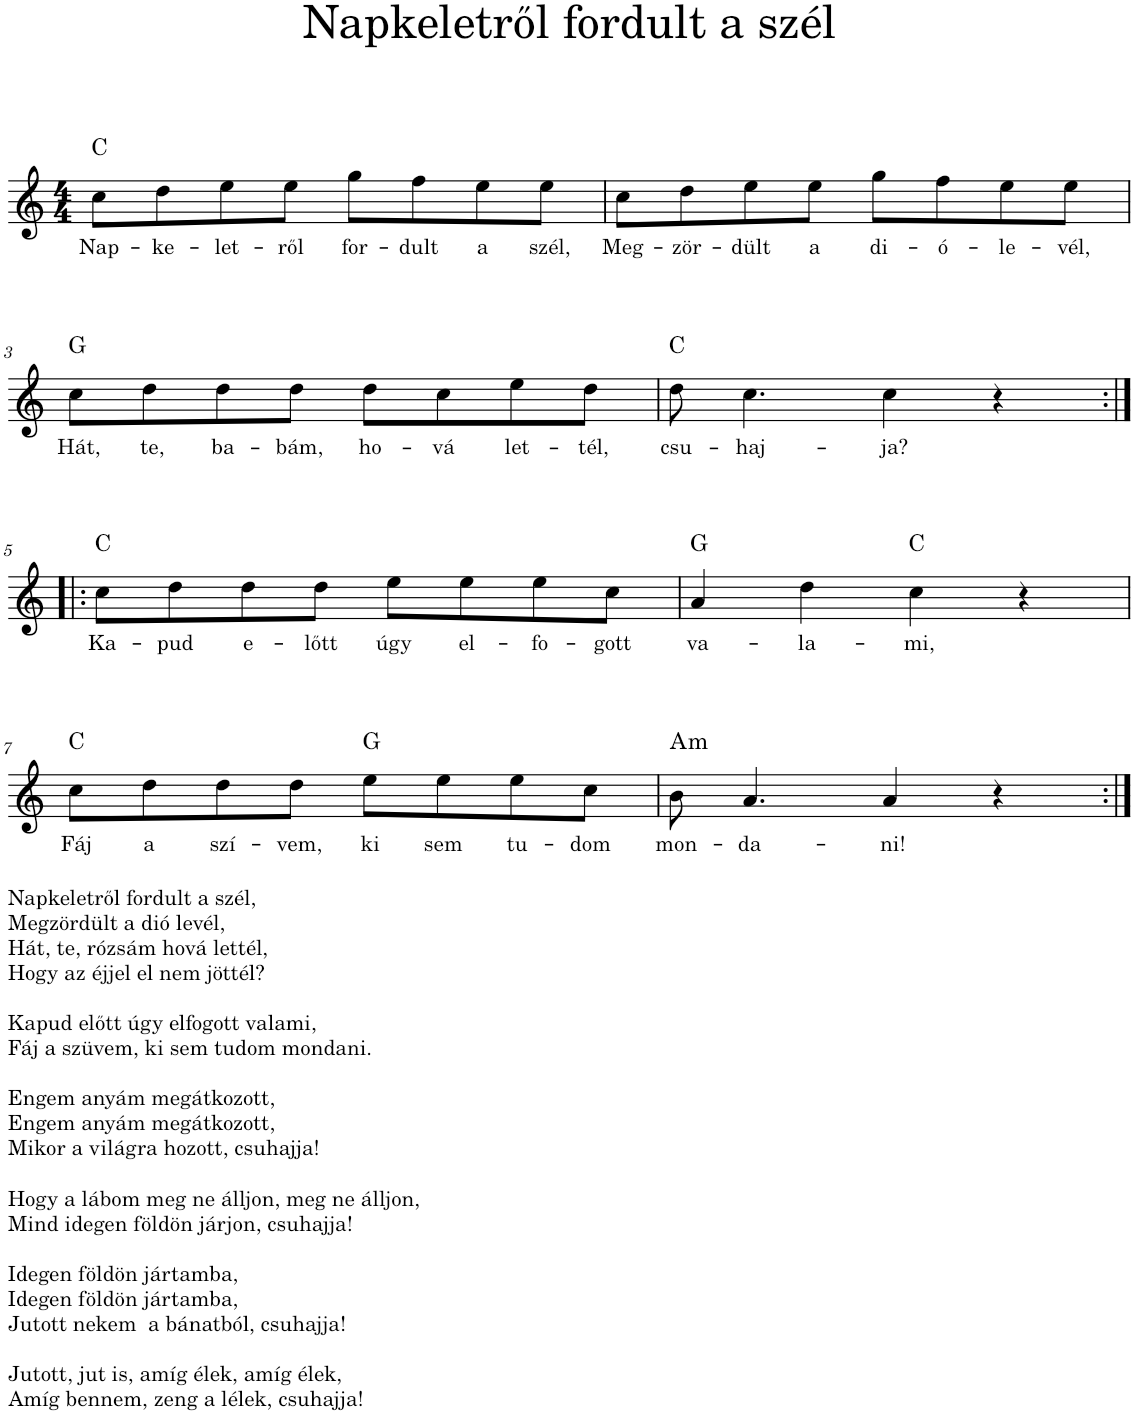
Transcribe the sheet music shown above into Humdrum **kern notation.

**kern	**text	**harte
*part1	*part1	*part1
*staff1	*staff1	*
*I"Piano	*	*
*I'Pno.	*	*
*clefG2	*	*
*k[]	*	*
*M4/4	*	*
=1	=1	=1
!	!LO:LY:b	!
8cc\L	Nap-	C:maj
!	!LO:LY:b	!
8dd\	-ke-	.
!	!LO:LY:b	!
8ee\	-let-	.
!	!LO:LY:b	!
8ee\J	-ről	.
!	!LO:LY:b	!
8gg\L	for-	.
!	!LO:LY:b	!
8ff\	-dult	.
!	!LO:LY:b	!
8ee\	a	.
!	!LO:LY:b	!
8ee\J	szél,	.
=2	=2	=2
!	!LO:LY:b	!
8cc\L	Meg-	.
!	!LO:LY:b	!
8dd\	-zör-	.
!	!LO:LY:b	!
8ee\	-dült	.
!	!LO:LY:b	!
8ee\J	a	.
!	!LO:LY:b	!
8gg\L	di-	.
!	!LO:LY:b	!
8ff\	-ó-	.
!	!LO:LY:b	!
8ee\	-le-	.
!	!LO:LY:b	!
8ee\J	-vél,	.
!!LO:LB:g=z
=3	=3	=3
!	!LO:LY:b	!
8cc\L	Hát,	G:maj
!	!LO:LY:b	!
8dd\	te,	.
!	!LO:LY:b	!
8dd\	ba-	.
!	!LO:LY:b	!
8dd\J	-bám,	.
!	!LO:LY:b	!
8dd\L	ho-	.
!	!LO:LY:b	!
8cc\	-vá	.
!	!LO:LY:b	!
8ee\	let-	.
!	!LO:LY:b	!
8dd\J	-tél,	.
=4	=4	=4
!	!LO:LY:b	!
8dd\	csu-	C:maj
!	!LO:LY:b	!
4.cc\	-haj-	.
!	!LO:LY:b	!
4cc\	-ja?	.
4r	.	.
!!LO:LB:g=z
=5:|!|:	=5:|!|:	=5:|!|:
!	!LO:LY:b	!
8cc\L	Ka-	C:maj
!	!LO:LY:b	!
8dd\	-pud	.
!	!LO:LY:b	!
8dd\	e-	.
!	!LO:LY:b	!
8dd\J	-lőtt	.
!	!LO:LY:b	!
8ee\L	úgy	.
!	!LO:LY:b	!
8ee\	el-	.
!	!LO:LY:b	!
8ee\	-fo-	.
!	!LO:LY:b	!
8cc\J	-gott	.
=6	=6	=6
!	!LO:LY:b	!
4a/	va-	G:maj
!	!LO:LY:b	!
4dd\	-la-	.
!	!LO:LY:b	!
4cc\	-mi,	C:maj
4r	.	.
!!LO:LB:g=z
=7	=7	=7
!LO:TX:b:t=Napkeletről fordult a szél,	!	!
!LO:TX:b:t=Megzördült a dió levél,	!	!
!LO:TX:b:t=Hát, te, rózsám hová lettél,	!	!
!LO:TX:b:t=Hogy az éjjel el nem jöttél?	!	!
!LO:TX:b:t=Kapud előtt úgy elfogott valami,	!	!
!LO:TX:b:t=Fáj a szüvem, ki sem tudom mondani.	!	!
!LO:TX:b:t=Engem anyám megátkozott,	!	!
!LO:TX:b:t=Engem anyám megátkozott,	!	!
!LO:TX:b:t=Mikor a világra hozott, csuhajja!	!	!
!LO:TX:b:t=Hogy a lábom meg ne álljon, meg ne álljon,	!	!
!LO:TX:b:t=Mind idegen földön járjon, csuhajja!	!	!
!LO:TX:b:t=Idegen földön jártamba,	!	!
!LO:TX:b:t=Idegen földön jártamba,	!	!
!LO:TX:b:t=Jutott nekem  a bánatból, csuhajja!	!	!
!LO:TX:b:t=Jutott, jut is, amíg élek, amíg élek,	!	!
!LO:TX:b:t=Amíg bennem, zeng a lélek, csuhajja!	!	!
!	!LO:LY:b	!
8cc\L	Fáj	C:maj
!	!LO:LY:b	!
8dd\	a	.
!	!LO:LY:b	!
8dd\	szí-	.
!	!LO:LY:b	!
8dd\J	-vem,	.
!	!LO:LY:b	!
8ee\L	ki	G:maj
!	!LO:LY:b	!
8ee\	sem	.
!	!LO:LY:b	!
8ee\	tu-	.
!	!LO:LY:b	!
8cc\J	-dom	.
=8	=8	=8
!	!LO:LY:b	!LO:H:kt=m
8b\	mon-	A:min
!	!LO:LY:b	!
4.a/	-da-	.
!	!LO:LY:b	!
4a/	-ni!	.
4r	.	.
=:|!	=:|!	=:|!
*-	*-	*-
